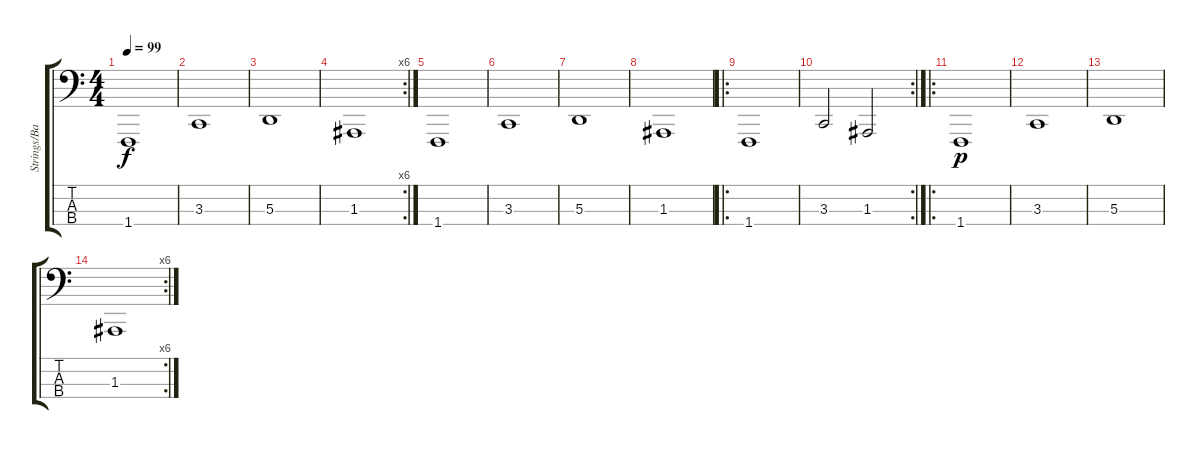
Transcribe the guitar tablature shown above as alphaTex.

\track ("Strings/Bass" "Strings/Ba") {instrument stringensemble2}
\staff {score tabs}
\tuning (G2 D2 A1 E1) {hide}
\ts (4 4)
\tempo 99
\clef f4
\ks c
1.4.1{dy f instrument stringensemble2} |
3.3.1 |
5.3.1 |
\rc 6
1.3.1 |
1.4.1 |
3.3.1 |
5.3.1 |
1.3.1 |
\ro
1.4.1 |
\rc 2
3.3.2 1.3.2 |
\ro
1.4.1{dy p} |
3.3.1 |
5.3.1 |
\rc 6
1.3.1
